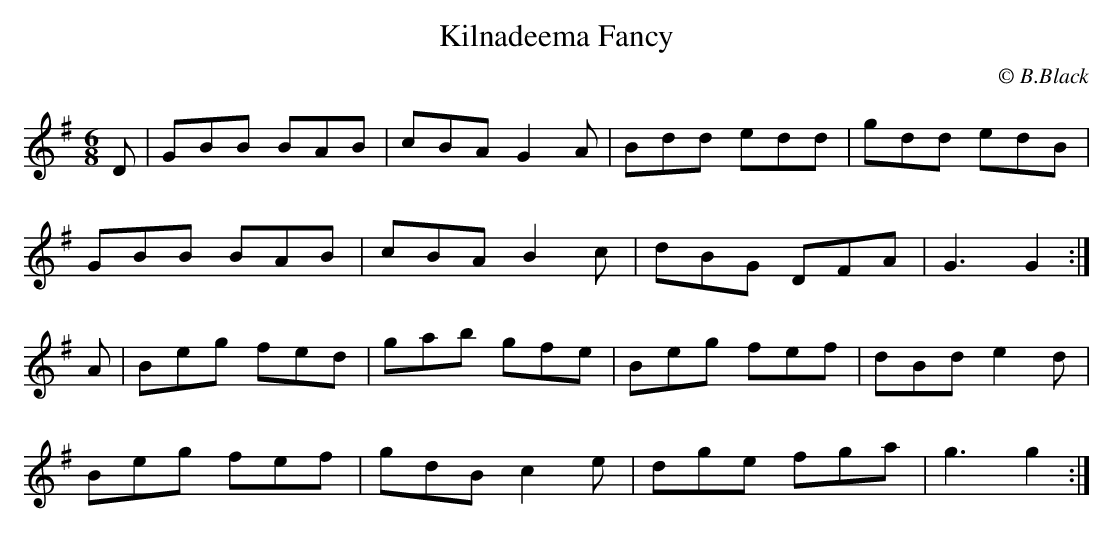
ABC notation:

X:1
T: Kilnadeema Fancy
C: © B.Black
L: 1/8
M: 6/8
K: G
D | GBB BAB | cBA G2 A | Bdd edd | gdd edB |
GBB BAB | cBA B2 c | dBG DFA | G3 G2 :|
A | Beg fed | gab gfe | Beg fef | dBd e2 d |
Beg fef | gdB c2 e | dge fga | g3 g2 :|
